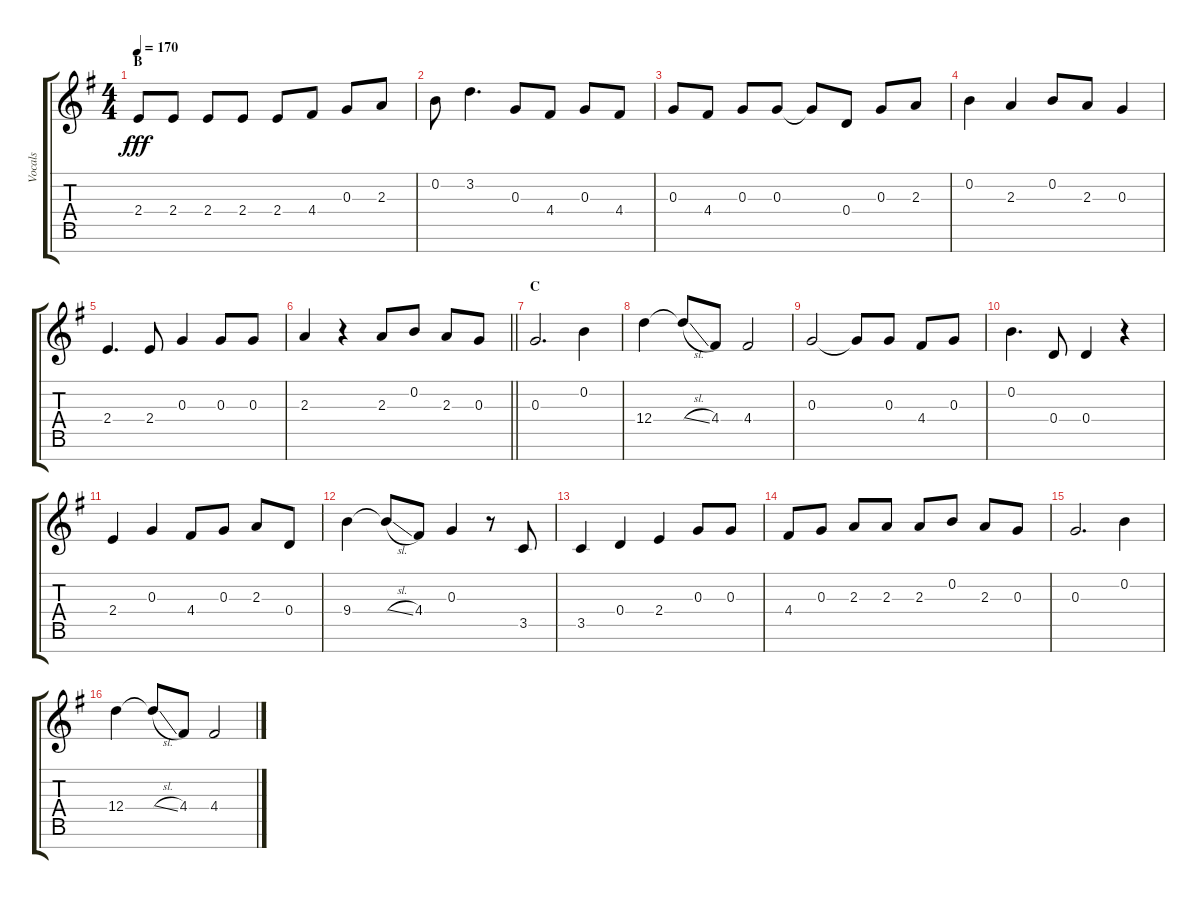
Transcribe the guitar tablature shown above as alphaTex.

\track ("Vocals" "Vocals") {instrument voiceoohs}
\staff {score tabs}
\tuning (E5 B4 G4 D4 A3 E3 B2) {hide}
\ts (4 4)
\section ("" "B")
\tempo 170
\clef g2
\ks g
2.4.8{dy fff} 2.4.8 2.4.8 2.4.8 2.4.8 4.4.8 0.3.8 2.3.8 |
0.2.8 3.2.4{d} 0.3.8 4.4.8 0.3.8 4.4.8 |
0.3.8 4.4.8 0.3.8 0.3.8 0.3{t}.8 0.4.8 0.3.8 2.3.8 |
0.2.4 2.3.4 0.2.8 2.3.8 0.3.4 |
2.4.4{d} 2.4.8 0.3.4 0.3.8 0.3.8 |
\barLineRight lightlight
2.3.4 r.4 2.3.8 0.2.8 2.3.8 0.3.8 |
\section ("" "C")
0.3.2{d} 0.2.4 |
12.4.4 12.4{sl t}.8 4.4.8 4.4.2 |
0.3.2 0.3{t}.8 0.3.8 4.4.8 0.3.8 |
0.2.4{d} 0.4.8 0.4.4 r.4 |
2.4.4 0.3.4 4.4.8 0.3.8 2.3.8 0.4.8 |
9.4.4 9.4{sl t}.8 4.4.8 0.3.4 r.8 3.5.8 |
3.5.4 0.4.4 2.4.4 0.3.8 0.3.8 |
4.4.8 0.3.8 2.3.8 2.3.8 2.3.8 0.2.8 2.3.8 0.3.8 |
0.3.2{d} 0.2.4 |
12.4.4 12.4{sl t}.8 4.4.8 4.4.2
